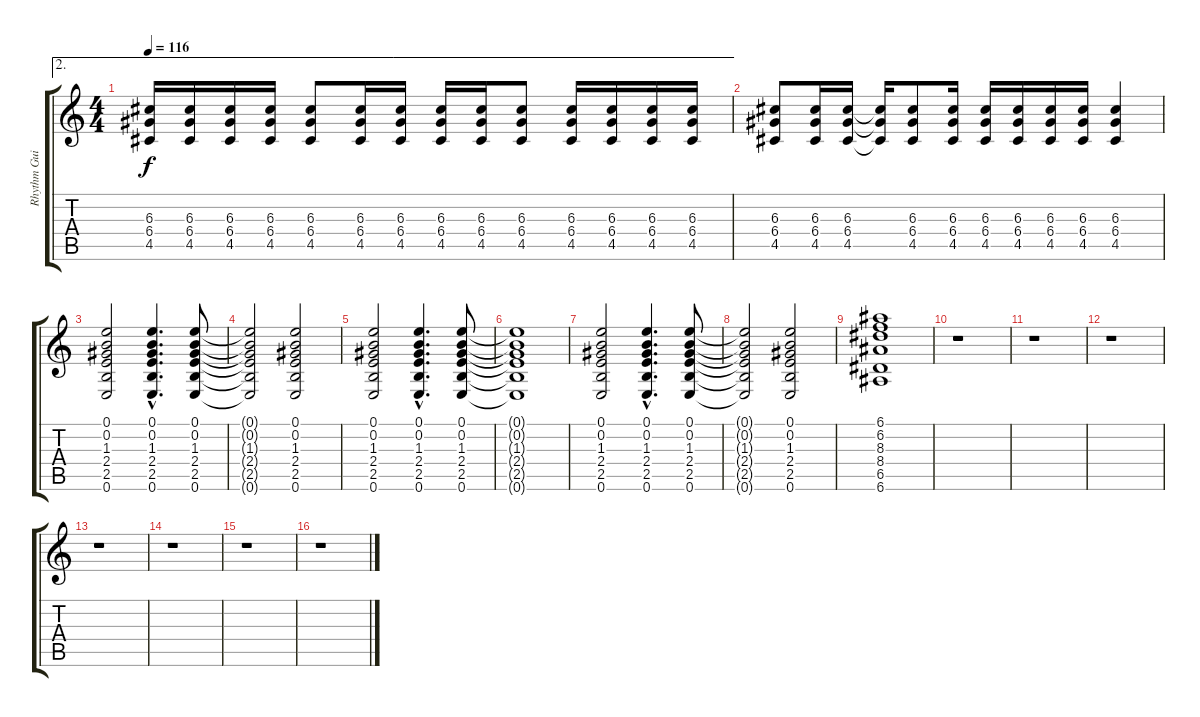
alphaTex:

\track ("Rhythm Guitar" "Rhythm Gui") {instrument acousticguitarnylon}
\staff {score tabs}
\tuning (E4 B3 G3 D3 A2 E2) {hide}
\ae 2
\ts (4 4)
\tempo 116
\clef g2
\ks c
(6.3 6.4 4.5).16{dy f} (6.3 6.4 4.5).16 (6.3 6.4 4.5).16 (6.3 6.4 4.5).16 (6.3 6.4 4.5).8 (6.3 6.4 4.5).16 (6.3 6.4 4.5).16 (6.3 6.4 4.5).16 (6.3 6.4 4.5).16 (6.3 6.4 4.5).8 (6.3 6.4 4.5).16 (6.3 6.4 4.5).16 (6.3 6.4 4.5).16 (6.3 6.4 4.5).16 |
(6.3 6.4 4.5).8 (6.3 6.4 4.5).16 (6.3 6.4 4.5).16 (6.3{t} 6.4{t} 4.5{t}).16 (6.3 6.4 4.5).8 (6.3 6.4 4.5).16 (6.3 6.4 4.5).16 (6.3 6.4 4.5).16 (6.3 6.4 4.5).16 (6.3 6.4 4.5).16 (6.3 6.4 4.5).4 |
(0.1 0.2 1.3 2.4 2.5 0.6).2 (0.1{hac} 0.2{hac} 1.3{hac} 2.4{hac} 2.5{hac} 0.6{hac}).4{d} (0.1 0.2 1.3 2.4 2.5 0.6).8 |
(0.1{t} 0.2{t} 1.3{t} 2.4{t} 2.5{t} 0.6{t}).2 (0.1 0.2 1.3 2.4 2.5 0.6).2 |
(0.1 0.2 1.3 2.4 2.5 0.6).2 (0.1{hac} 0.2{hac} 1.3{hac} 2.4{hac} 2.5{hac} 0.6{hac}).4{d} (0.1 0.2 1.3 2.4 2.5 0.6).8 |
(0.1{t} 0.2{t} 1.3{t} 2.4{t} 2.5{t} 0.6{t}).1 |
(0.1 0.2 1.3 2.4 2.5 0.6).2 (0.1{hac} 0.2{hac} 1.3{hac} 2.4{hac} 2.5{hac} 0.6{hac}).4{d} (0.1 0.2 1.3 2.4 2.5 0.6).8 |
(0.1{t} 0.2{t} 1.3{t} 2.4{t} 2.5{t} 0.6{t}).2 (0.1 0.2 1.3 2.4 2.5 0.6).2 |
(6.1 6.2 8.3 8.4 6.5 6.6).1 |
r.1 |
r.1 |
r.1 |
r.1 |
r.1 |
r.1 |
r.1
